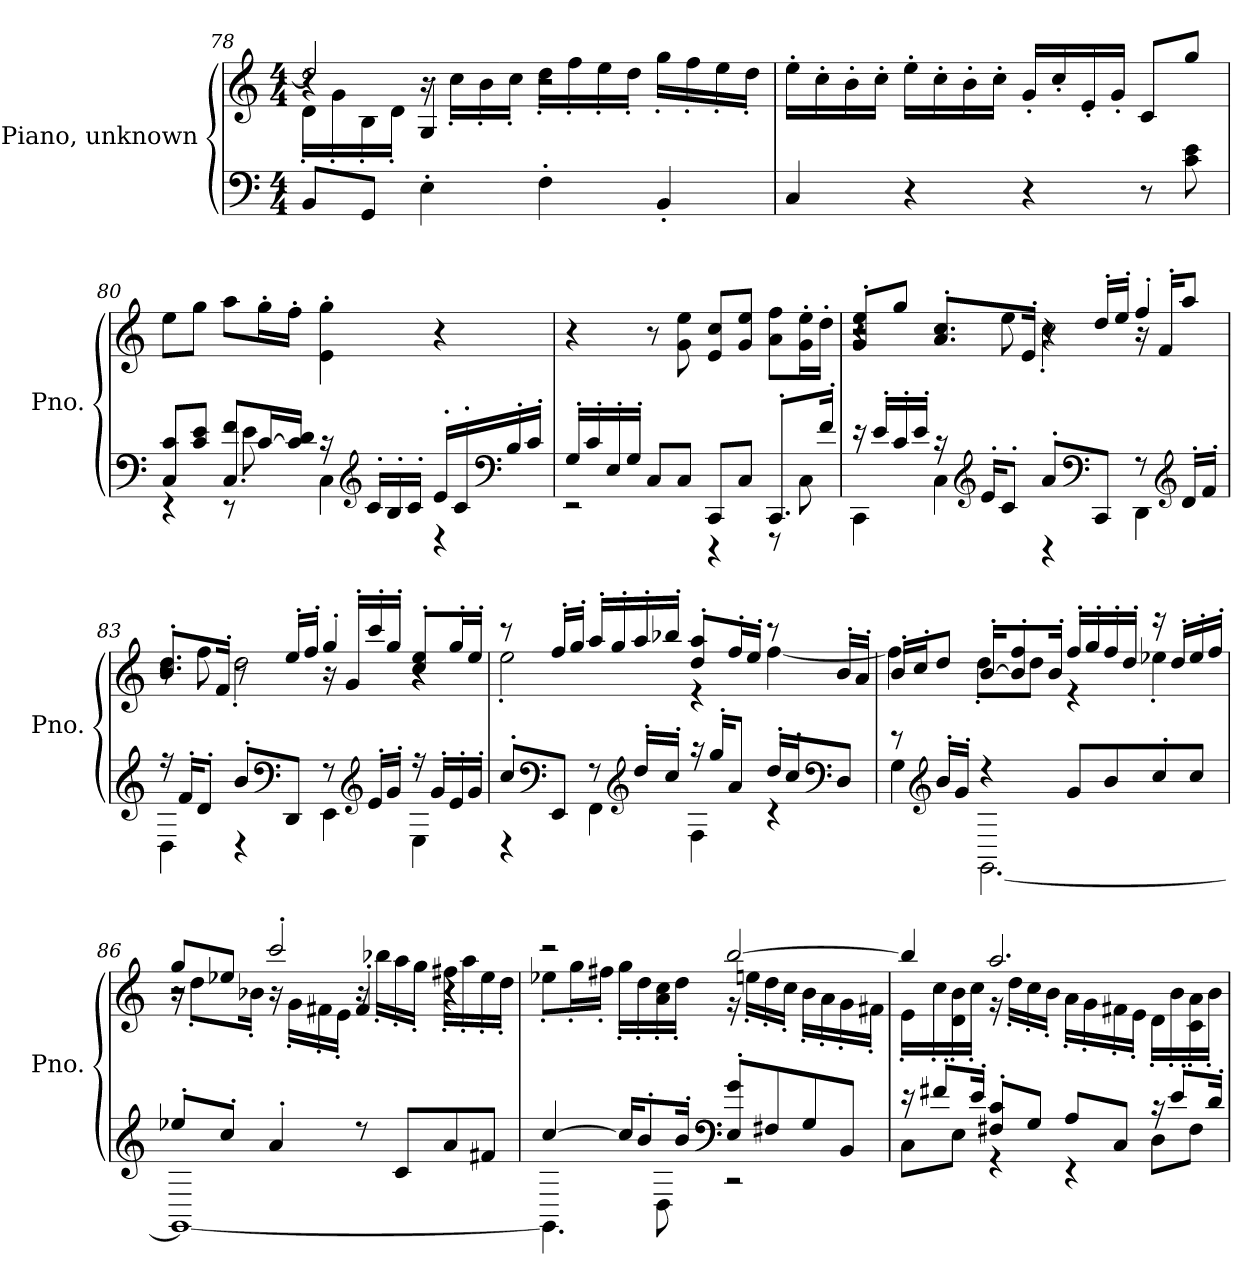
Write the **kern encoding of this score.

**kern	**kern
*part1	*part1
*staff2	*staff1
*I"Piano, unknown	*
*I'Pno.	*
*clefF4	*clefG2
*k[]	*k[]
*M4/4	*M4/4
=78	=78
*	*^
*	*	*^
8BB/L	2dd/]	16d'\LL	4r
.	.	16g'\	.
8GG/J	.	16B'\	.
.	.	16d'\JJ	.
4E'\	.	16r	4G'/
.	.	16cc'\LL	.
.	.	16b'\	.
.	.	16cc'\JJ	.
4F'\	2r	16dd'\LL	2r
.	.	16ff'\	.
.	.	16ee'\	.
.	.	16dd'\JJ	.
4BB'/	.	16gg'\LL	.
.	.	16ff'\	.
.	.	16ee'\	.
.	.	16dd'\JJ	.
*	*v	*v	*v
!!LO:LB:g=z
=79	=79
4C/	16ee'\LL
.	16cc'\
.	16b'\
.	16cc'\JJ
4r	16ee'\LL
.	16cc'\
.	16b'\
.	16cc'\JJ
4r	16g'/LL
.	16cc'/
.	16e'/
.	16g'/JJ
8r	8c/L
8c\ 8e\	8gg/J
=80	=80
*^	*
8C/ 8c/L	4r	8ee\L
8c/ 8e/J	.	8gg\J
8C/ 8f/L	8r	8aa\L
[16c/L	8e'\	16gg'\L
16c/] 16d/JJ	.	16ff'\JJ
16r	4C\	4e\' 4gg\'
*clefG2	*	*
16c'/LL	.	.
16B'/	.	.
16c'/JJ	.	.
16e'/LL	4r	4r
16c'/	.	.
*clefF4	*	*
16B'/	.	.
16c'/JJ	.	.
=81	=81	=81
16G'/LL	2r	4r
16c'/	.	.
16E'/	.	.
16G'/JJ	.	.
8C/L	.	8r
8C/J	.	8g\ 8ee\
8CC/L	4r	8e/ 8cc/L
8C/J	.	8g/ 8ee/J
8.CC'/L	8r	8a\ 8ff\L
.	8C\	16g\' 16ee\'L
16f'/Jk	.	16dd'\JJ
!!LO:LB:g=z
=82	=82	=82
*	*	*^
*	*	*	*^
16r	4CC\	2r	4r	8g/' 8ee/'L
16e'/LL	.	.	.	.
16c'/	.	.	.	8gg/J
16e'/JJ	.	.	.	.
16r	4C\	.	8r	8.a/' 8.cc/'L
*clefG2	*	*	*	*
16e'/KL	.	.	.	.
8c'/J	.	.	8ee\	.
.	.	.	.	16e'/Jk
8a'/L	4r	4r	2cc'\	8r
*clefF4	*	*	*	*
8CC/J	.	.	.	16dd'/LL
.	.	.	.	16ee'/JJ
8r	4DD\	4ff'/	.	16r
.	.	.	.	16f'/KL
*clefG2	*	*	*	*
16d'/LL	.	.	.	8aa/J
16f'/JJ	.	.	.	.
=83	=83	=83	=83	=83
16r	4D\	2r	8r	8.b/' 8.dd/'L
16f'/KL	.	.	.	.
8d'/J	.	.	8ff\	.
.	.	.	.	16f'/Jk
8b'/L	4r	.	2dd'\	8r
*clefF4	*	*	*	*
8DD/J	.	.	.	16ee'/LL
.	.	.	.	16ff'/JJ
8r	4EE\	4gg'/	.	16r
.	.	.	.	16g'/LL
*clefG2	*	*	*	*
16e'/LL	.	.	.	16ccc'/
16g'/JJ	.	.	.	16gg'/JJ
16r	4E\	4r	4r	8cc/' 8ee/'L
16g'/LL	.	.	.	.
16e'/	.	.	.	16gg'/L
16g'/JJ	.	.	.	16ee'/JJ
*	*	*	*v	*v
!!LO:LB:g=z
=84	=84	=84	=84
8cc'/L	4r	8r	2ee'\
*clefF4	*	*	*
8EE/J	.	16ff'/LL	.
.	.	16gg'/JJ	.
8r	4FF\	16aa'/LL	.
.	.	16gg'/	.
*clefG2	*	*	*
16dd'/LL	.	16aa'/	.
16cc'/JJ	.	16bb-X'/JJ	.
16r	4F\	8dd/' 8aa/'L	4r
16gg'/KL	.	.	.
8a/J	.	16ff'/L	.
.	.	16ee'/JJ	.
16dd'/LL	4r	8r	[4ff\
16cc'/J	.	.	.
*clefF4	*	*	*
8D/J	.	16b'/LL	.
.	.	16a'/JJ	.
=85	=85	=85	=85
8r	4G\	16b'/LL	4ff\]
.	.	16cc'/J	.
*clefG2	*	*	*
16b'/LL	.	8dd/J	.
16g'/JJ	.	.	.
4r	[2.GG\	[16b'/KL	8dd'\L
.	.	8b/]' 8ff/'	.
.	.	.	8dd\J
.	.	16b'/Jk	.
8g/L	.	16ff'/LL	4r
.	.	16gg'/	.
8b/	.	16ff'/	.
.	.	16dd'/JJ	.
8cc'/	.	16r	4ee-X'\
.	.	16dd'/LL	.
8cc/J	.	16ee-'/	.
.	.	16ff'/JJ	.
!!LO:LB:g=z
=86	=86	=86	=86
*	*	*	*^
8ee-X'/L	1GG_	8gg/L	16r	2r
.	.	.	8dd'\L	.
8cc'/J	.	8ee-X/J	.	.
.	.	.	16b-X'\Jk	.
4a'/	.	2ccc'/	16r	.
.	.	.	16g'\LL	.
.	.	.	16f#X'\	.
.	.	.	16e'\JJ	.
8r	.	.	16r	4f#'/
.	.	.	16bb-X'\LL	.
8c/L	.	.	16aa'\	.
.	.	.	16gg'\JJ	.
8a/	.	4r	16ff#X'\LL	4r
.	.	.	16aa'\	.
8f#X/J	.	.	16ee-'\	.
.	.	.	16dd'\JJ	.
*	*	*	*v	*v
=87	=87	=87	=87
[4cc/	4.GG\]	2r	8ee-X'\L
.	.	.	16gg'\L
.	.	.	16ff#X'\JJ
16cc/KL]	.	.	16gg'\LL
8b'/	.	.	16dd'\
.	8D\	.	16a\' 16cc\'
16b'/Jk	.	.	16dd'\JJ
*clefF4	*	*	*
8E/' 8g/'L	2r	[2bb/	16r
.	.	.	16een'\LL
8F#X/	.	.	16dd'\
.	.	.	16cc'\JJ
8G/	.	.	16b'\LL
.	.	.	16a'\
8BB/J	.	.	16g'\
.	.	.	16f#X'\JJ
!!LO:LB:g=z	!!
=88	=88	=88	=88
16r	8C\L	4bb/]	16e'\LL
8f#X'/L	.	.	16cc'\
.	8E\J	.	16d\' 16b\'
16e'/Jk	.	.	16cc'\JJ
8F#X/' 8c/'L	4r	2.aa/	16r
.	.	.	16dd'\LL
8G/J	.	.	16cc'\
.	.	.	16b'\JJ
8A/L	4r	.	16a'\LL
.	.	.	16g'\
8C/J	.	.	16f#X'\
.	.	.	16e'\JJ
16r	8D\L	.	16d'\LL
8e'/L	.	.	16b'\
.	8F#\J	.	16c\' 16a\'
16d'/Jk	.	.	16b'\JJ
*v	*v	*	*
*	*v	*v
=	=
*-	*-
